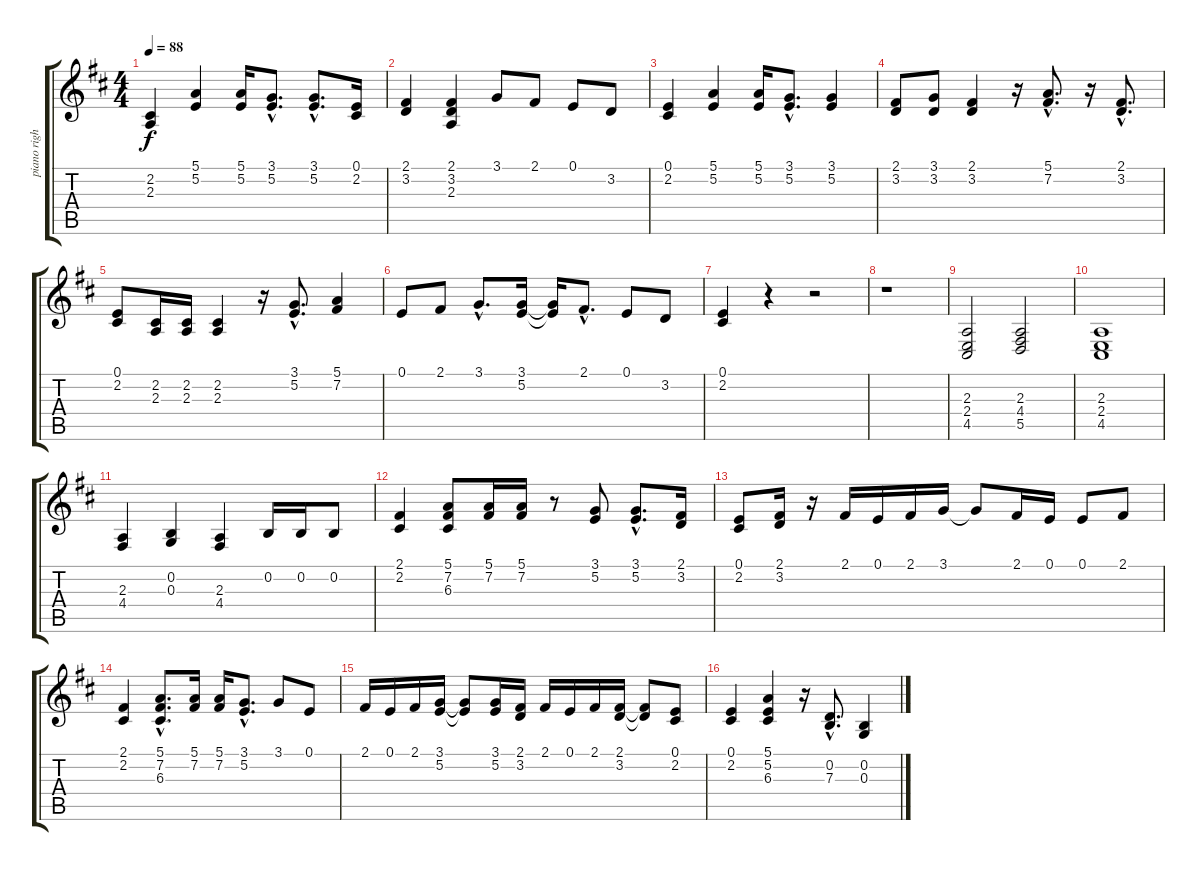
\track ("piano right hand" "piano righ") {instrument brightacousticpiano}
\staff {score tabs}
\tuning (E4 B3 G3 D3 A2 E2) {hide}
\ts (4 4)
\tempo 88
\clef g2
\ks d
(2.2 2.3).4{dy f} (5.1 5.2).4 (5.1 5.2).16 (3.1{hac} 5.2{hac}).8{d} (3.1{hac} 5.2{hac}).8{d} (0.1 2.2).16 |
(2.1 3.2).4 (2.1 3.2 2.3).4 3.1.8 2.1.8 0.1.8 3.2.8 |
(0.1 2.2).4 (5.1 5.2).4 (5.1 5.2).16 (3.1{hac} 5.2{hac}).8{d} (3.1 5.2).4 |
(2.1 3.2).8 (3.1 3.2).8 (2.1 3.2).4 r.16 (5.1{hac} 7.2{hac}).8{d} r.16 (2.1{hac} 3.2{hac}).8{d} |
(0.1 2.2).8 (2.2 2.3).16 (2.2 2.3).16 (2.2 2.3).4 r.16 (3.1{hac} 5.2{hac}).8{d} (5.1 7.2).4 |
0.1.8 2.1.8 3.1{hac}.8{d} (3.1 5.2).16 (3.1{t} 5.2{t}).16 2.1{hac}.8{d} 0.1.8 3.2.8 |
(0.1 2.2).4 r.4 r.2 |
r.1 |
(2.3 2.4 4.5).2 (2.3 4.4 5.5).2 |
(2.3 2.4 4.5).1 |
(2.3 4.4).4 (0.2 0.3).4 (2.3 4.4).4 0.2.16 0.2.16 0.2.8 |
(2.1 2.2).4 (5.1 7.2 6.3).8 (5.1 7.2).16 (5.1 7.2).16 r.8 (3.1 5.2).8 (3.1{hac} 5.2{hac}).8{d} (2.1 3.2).16 |
(0.1 2.2).8 (2.1 3.2).16 r.16 2.1.16 0.1.16 2.1.16 3.1.16 3.1{t}.8 2.1.16 0.1.16 0.1.8 2.1.8 |
(2.1 2.2).4 (5.1{hac} 7.2{hac} 6.3{hac}).8{d} (5.1 7.2).16 (5.1 7.2).16 (3.1{hac} 5.2{hac}).8{d} 3.1.8 0.1.8 |
2.1.16 0.1.16 2.1.16 (3.1 5.2).16 (3.1{t} 5.2{t}).8 (3.1 5.2).16 (2.1 3.2).16 2.1.16 0.1.16 2.1.16 (2.1 3.2).16 (2.1{t} 3.2{t}).8 (0.1 2.2).8 |
(0.1 2.2).4 (5.1 5.2 6.3).4 r.16 (0.2{hac} 7.3{hac}).8{d} (0.2 0.3).4
